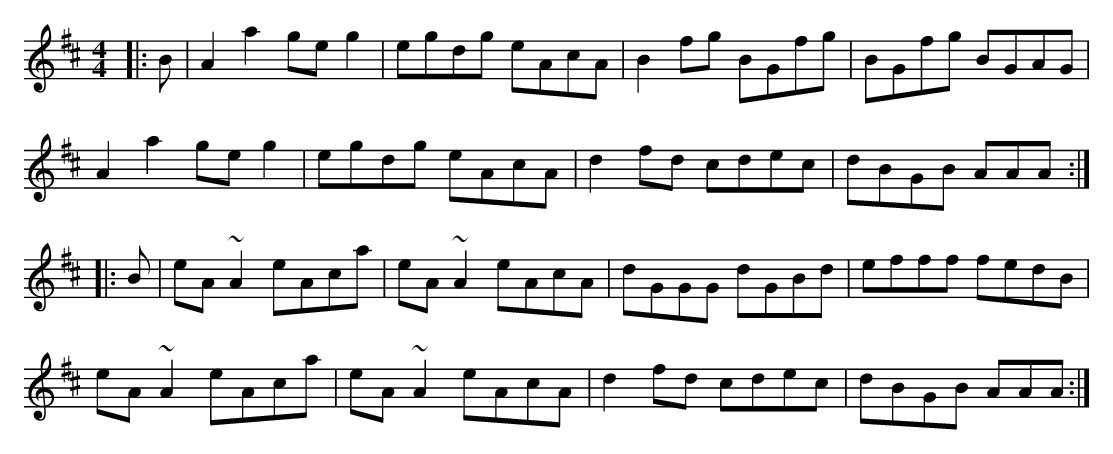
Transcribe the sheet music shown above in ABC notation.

X:1
M:4/4
K:Amix
|:B|A2 a2 ge g2|egdg eAcA|B2 fg BGfg|BGfg BGAG|
A2 a2 ge g2|egdg eAcA|d2 fd cdec|dBGB AAA:|
|:B|eA ~A2 eAca|eA ~A2 eAcA|dGGG dGBd|efff fedB|
eA ~A2 eAca|eA ~A2 eAcA|d2 fd cdec|dBGB AAA:|
